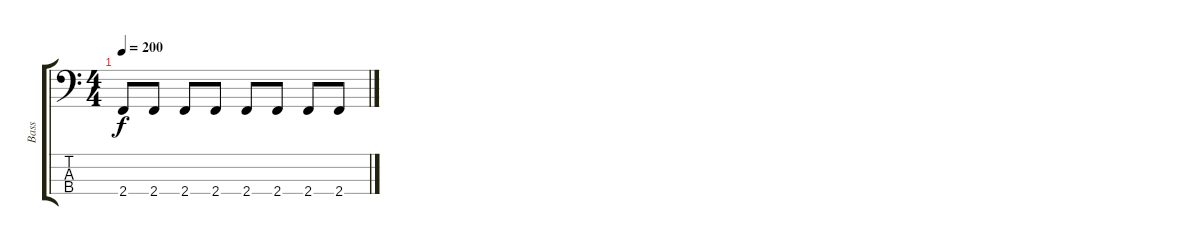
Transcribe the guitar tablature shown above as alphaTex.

\track ("Bass" "Bass") {instrument electricbasspick}
\staff {score tabs}
\tuning (Gb2 Db2 Ab1 Eb1) {hide}
\ts (4 4)
\tempo 200
\clef f4
\ks c
2.4.8{dy f} 2.4.8 2.4.8 2.4.8 2.4.8 2.4.8 2.4.8 2.4.8
